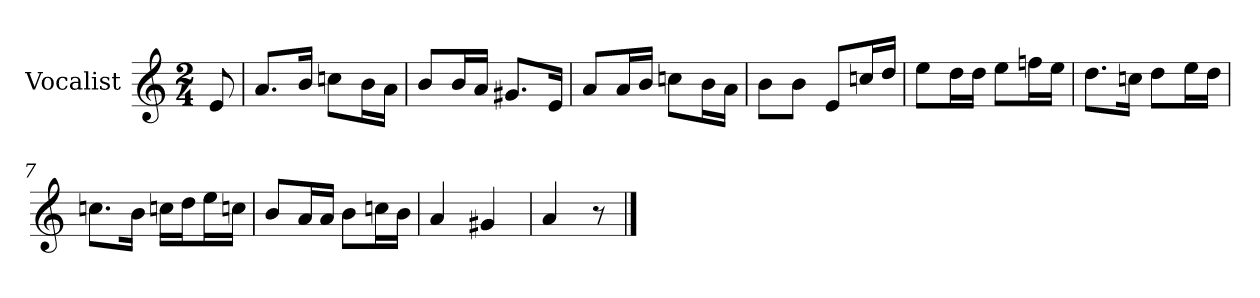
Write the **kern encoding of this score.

**kern
*part1
*staff1
*I"Vocalist
*k[]
*a:
*M2/4
=
8e
=1
8.aL
16bJk
8ccnL
16bL
16aJJ
=2
8bL
16bL
16aJJ
8.g#XL
16eJk
=3
8aL
16aL
16bJJ
8ccnL
16bL
16aJJ
=4
8bL
8bJ
8eL
16ccnL
16ddJJ
=5
8eeL
16ddL
16ddJJ
8eeL
16ffnL
16eeJJ
=6
8.ddL
16ccnJk
8ddL
16eeL
16ddJJ
=7
8.ccnL
16bJk
16ccnLL
16ddJ
16eeL
16ccnJJ
=8
8bL
16aL
16aJJ
8bL
16ccnL
16bJJ
=9
4a
4g#X
=10
4a
8r
==
*-
